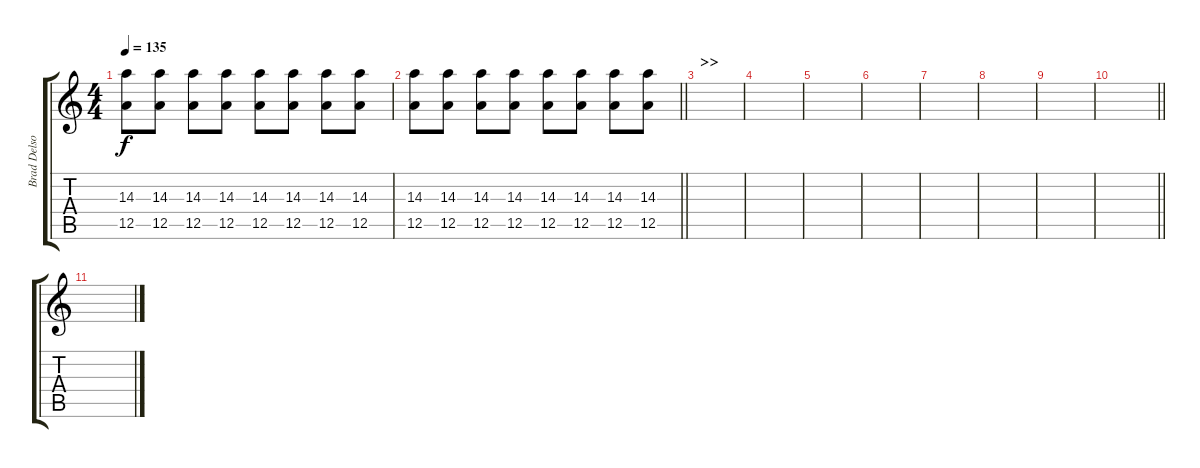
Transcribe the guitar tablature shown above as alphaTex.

\track ("Brad Delson - Guitar" "Brad Delso") {instrument distortionguitar}
\staff {score tabs}
\tuning (E4 B3 G3 D3 A2 E2) {hide}
\ts (4 4)
\tempo 135
\clef g2
\ks c
(14.3 12.5).8{dy f} (14.3 12.5).8 (14.3 12.5).8 (14.3 12.5).8 (14.3 12.5).8 (14.3 12.5).8 (14.3 12.5).8 (14.3 12.5).8 |
\barLineRight lightlight
(14.3 12.5).8 (14.3 12.5).8 (14.3 12.5).8 (14.3 12.5).8 (14.3 12.5).8 (14.3 12.5).8 (14.3 12.5).8 (14.3 12.5).8 |
\section ("" ">>")
|
|
|
|
|
|
|
\barLineRight lightlight
|
\section ("" "")
